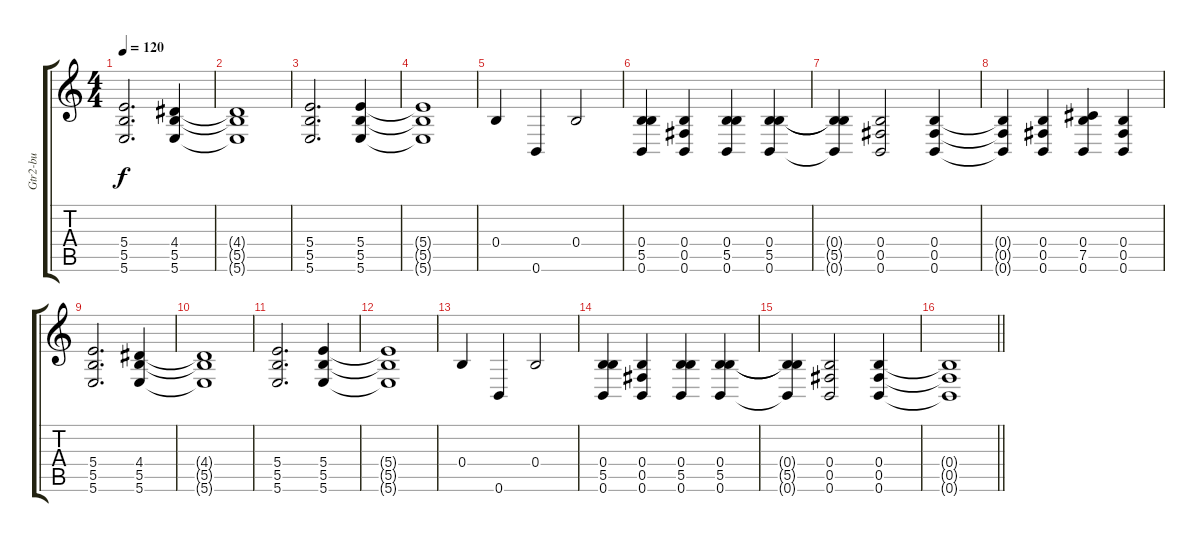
\track ("Gtr2-bu" "Gtr2-bu") {mute instrument acousticguitarsteel}
\staff {score tabs}
\tuning (Eb4 B3 Gb3 B2 Gb2 B1) {hide}
\ts (4 4)
\tempo 120
\clef g2
\ks c
(5.4 5.5 5.6).2{d dy f} (4.4 5.5 5.6).4 |
(4.4{t} 5.5{t} 5.6{t}).1 |
(5.4 5.5 5.6).2{d} (5.4 5.5 5.6).4 |
(5.4{t} 5.5{t} 5.6{t}).1 |
0.4.4 0.6.4 0.4.2 |
(0.4 5.5 0.6).4 (0.4 0.5 0.6).4 (0.4 5.5 0.6).4 (0.4 5.5 0.6).4 |
(0.4{t} 5.5{t} 0.6{t}).4 (0.4 0.5 0.6).2 (0.4 0.5 0.6).4 |
(0.4{t} 0.5{t} 0.6{t}).4 (0.4 0.5 0.6).4 (0.4 7.5 0.6).4 (0.4 0.5 0.6).4 |
(5.4 5.5 5.6).2{d} (4.4 5.5 5.6).4 |
(4.4{t} 5.5{t} 5.6{t}).1 |
(5.4 5.5 5.6).2{d} (5.4 5.5 5.6).4 |
(5.4{t} 5.5{t} 5.6{t}).1 |
0.4.4 0.6.4 0.4.2 |
(0.4 5.5 0.6).4 (0.4 0.5 0.6).4 (0.4 5.5 0.6).4 (0.4 5.5 0.6).4 |
(0.4{t} 5.5{t} 0.6{t}).4 (0.4 0.5 0.6).2 (0.4 0.5 0.6).4 |
\barLineRight lightlight
(0.4{t} 0.5{t} 0.6{t}).1
